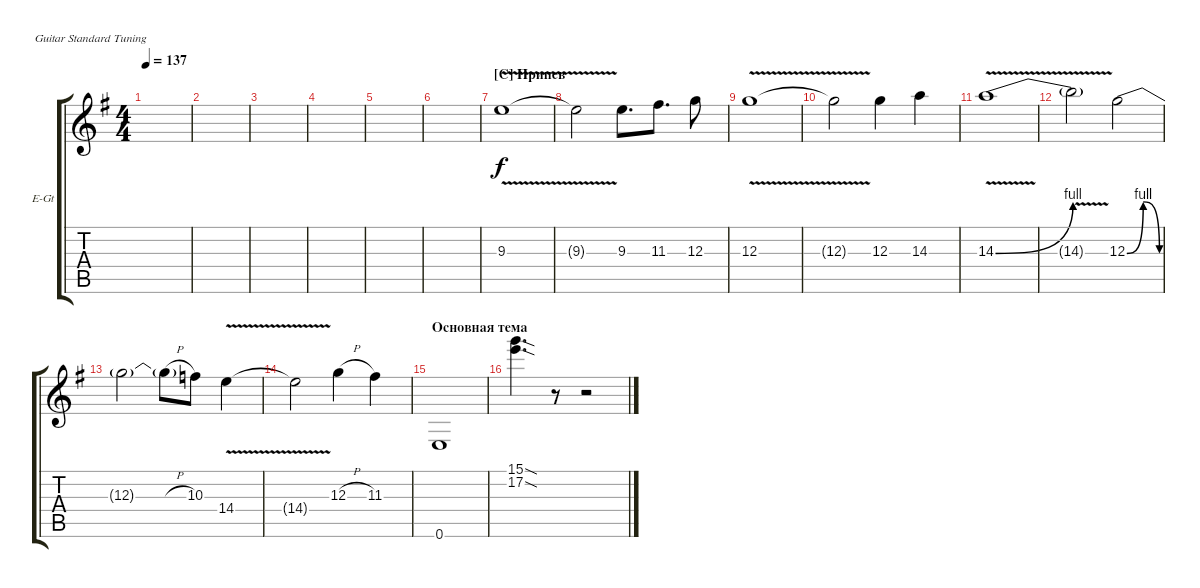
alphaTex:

\defaultSystemsLayout 4
\bracketExtendMode groupsimilarinstruments
\firstSystemTrackNameOrientation horizontal
\otherSystemsTrackNameOrientation horizontal
\track ("Electric Guitar" "E-Gt") {instrument overdrivenguitar}
\staff {score tabs}
\tuning (E4 B3 G3 D3 A2 E2)
\ts (4 4)
\tempo 137
\clef g2
\scale
0.5
\ks eminor
|
\scale
0.5 |
\scale
0.5 |
\scale
0.5 |
\scale
0.5 |
\scale
0.5 |
\section ("C" "Припев")
\scale
0.5 9.3{v}.1 |
\scale
0.5 9.3{v t}.2 9.3.8{d} 11.3.8{d} 12.3.8 |
\scale
0.5 12.3{v}.1 |
\scale
0.5 12.3{v t}.2 12.3.4 14.3.4 |
\scale
0.5 14.3{be (bend 0 0 15 4) v}.1 |
\scale
0.5 14.3{v t}.2 12.3{be (bendrelease 0 0 10.2 4 20.4 4 30 0)}.2 |
\scale
0.5 12.3{t}.2 12.3{h t}.8 10.3.8 14.4{v}.4 |
\scale
0.5 14.4{v t}.2 12.3{h}.4 11.3.4 |
\section ("" "Основная тема")
\scale
0.5 0.6.1 |
\scale
0.5 (15.1{sod} 17.2{sod}).4{d} r.8 r.2
